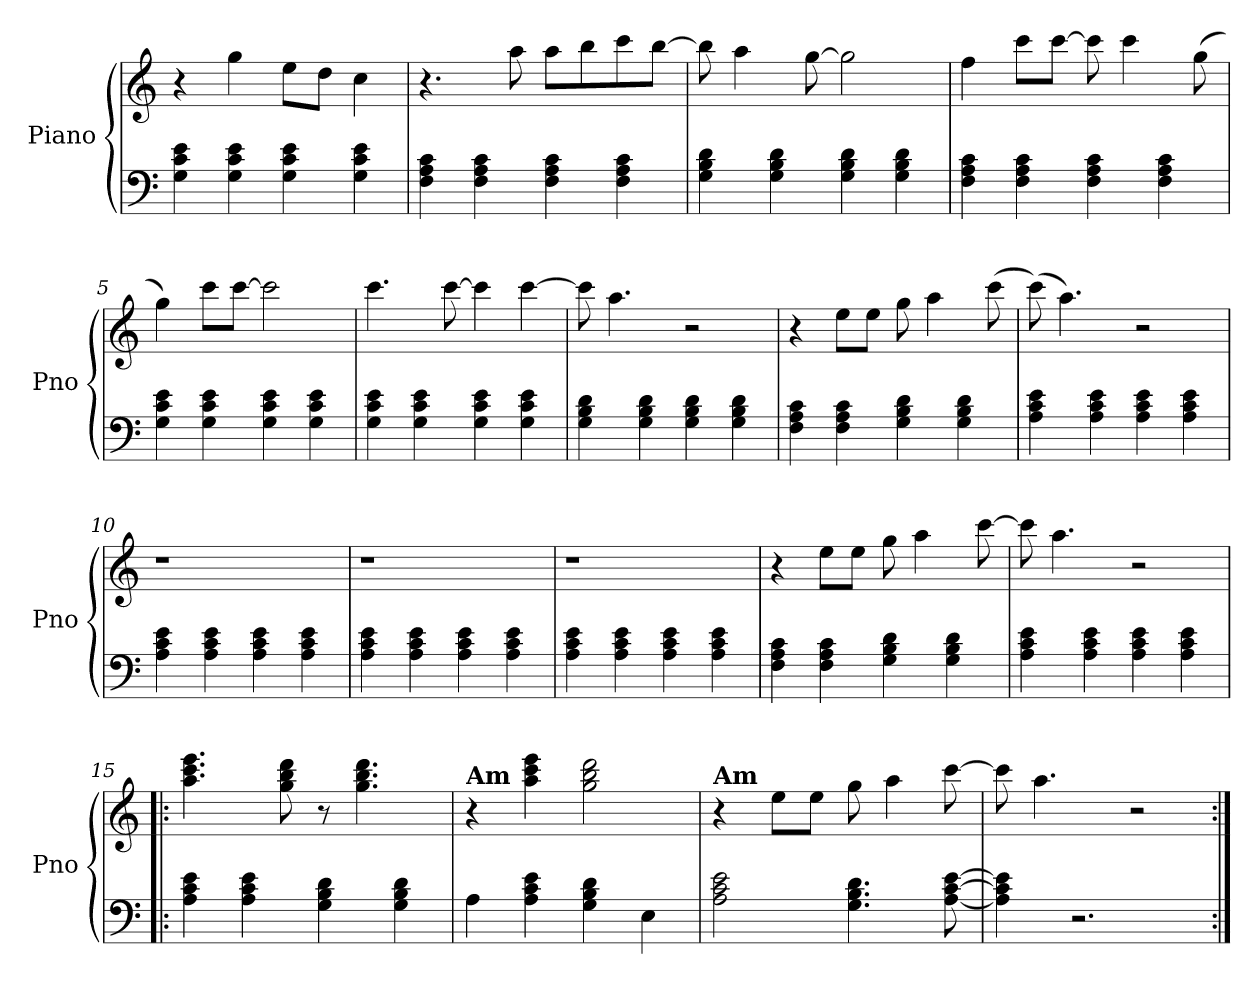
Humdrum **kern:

**kern	**kern
*part1	*part1
*staff2	*staff1
*I"Piano	*
*I'Pno	*
*clefF4	*clefG2
=1	=1
4G\ 4c\ 4e\	4r
4G\ 4c\ 4e\	4gg\
4G\ 4c\ 4e\	8ee\L
.	8dd\J
4G\ 4c\ 4e\	4cc\
=2	=2
4F\ 4A\ 4c\	4.r
4F\ 4A\ 4c\	.
.	8aa\
4F\ 4A\ 4c\	8aa\L
.	8bb\
4F\ 4A\ 4c\	8ccc\
.	[>8bb\J
=3	=3
4G\ 4B\ 4d\	8bb\]
.	4aa\
4G\ 4B\ 4d\	.
.	[<8gg\
4G\ 4B\ 4d\	2gg\]
4G\ 4B\ 4d\	.
=4	=4
4F\ 4A\ 4c\	4ff\
4F\ 4A\ 4c\	8ccc\L
.	[>8ccc\J
4F\ 4A\ 4c\	8ccc\]
.	4ccc\
4F\ 4A\ 4c\	.
.	(<8gg\
!!LO:LB:g=z
=5	=5
4G\ 4c\ 4e\	4gg\)
4G\ 4c\ 4e\	8ccc\L
.	[>8ccc\J
4G\ 4c\ 4e\	2ccc\]
4G\ 4c\ 4e\	.
=6	=6
4G\ 4c\ 4e\	4.ccc\
4G\ 4c\ 4e\	.
.	[>8ccc\
4G\ 4c\ 4e\	4ccc\]
4G\ 4c\ 4e\	[>4ccc\
=7	=7
4G\ 4B\ 4d\	8ccc\]
.	4.aa\
4G\ 4B\ 4d\	.
4G\ 4B\ 4d\	2r
4G\ 4B\ 4d\	.
=8	=8
4F\ 4A\ 4c\	4r
4F\ 4A\ 4c\	8ee\L
.	8ee\J
4G\ 4B\ 4d\	8gg\
.	4aa\
4G\ 4B\ 4d\	.
.	(>8ccc\
!!LO:LB:g=z
=9	=9
4A\ 4c\ 4e\	(>8ccc\)
.	4.aa\)
4A\ 4c\ 4e\	.
4A\ 4c\ 4e\	2rcc
4A\ 4c\ 4e\	.
=10	=10
4A\ 4c\ 4e\	1r
4A\ 4c\ 4e\	.
4A\ 4c\ 4e\	.
4A\ 4c\ 4e\	.
=11	=11
4A\ 4c\ 4e\	1r
4A\ 4c\ 4e\	.
4A\ 4c\ 4e\	.
4A\ 4c\ 4e\	.
=12	=12
4A\ 4c\ 4e\	1r
4A\ 4c\ 4e\	.
4A\ 4c\ 4e\	.
4A\ 4c\ 4e\	.
!!LO:LB:g=z
=13	=13
4F\ 4A\ 4c\	4r
4F\ 4A\ 4c\	8ee\L
.	8ee\J
4G\ 4B\ 4d\	8gg\
.	4aa\
4G\ 4B\ 4d\	.
.	[>8ccc\
=14	=14
4A\ 4c\ 4e\	8ccc\]
.	4.aa\
4A\ 4c\ 4e\	.
4A\ 4c\ 4e\	2r
4A\ 4c\ 4e\	.
=15!|:	=15!|:
4A\ 4c\ 4e\	4.aa\ 4.ccc\ 4.eee\
4A\ 4c\ 4e\	.
.	8gg\ 8bb\ 8ddd\
4G\ 4B\ 4d\	8r
.	4.gg\ 4.bb\ 4.ddd\
4G\ 4B\ 4d\	.
=16	=16
!	!LO:TX:a:B:t=Am
4A\	4r
4A\ 4c\ 4e\	4aa\ 4ccc\ 4eee\
4G\ 4B\ 4d\	2gg\ 2bb\ 2ddd\
4E\	.
!!LO:LB:g=z
=17	=17
!	!LO:TX:a:B:t=Am
2A\ 2c\ 2e\	4r
.	8ee\L
.	8ee\J
4.G\ 4.B\ 4.d\	8gg\
.	4aa\
[<8A\ [<8c\ [>8e\	[>8ccc\
=18	=18
4A\] 4c\] 4e\]	8ccc\]
.	4.aa\
2.r	.
.	2r
=:|!	=:|!
*-	*-
